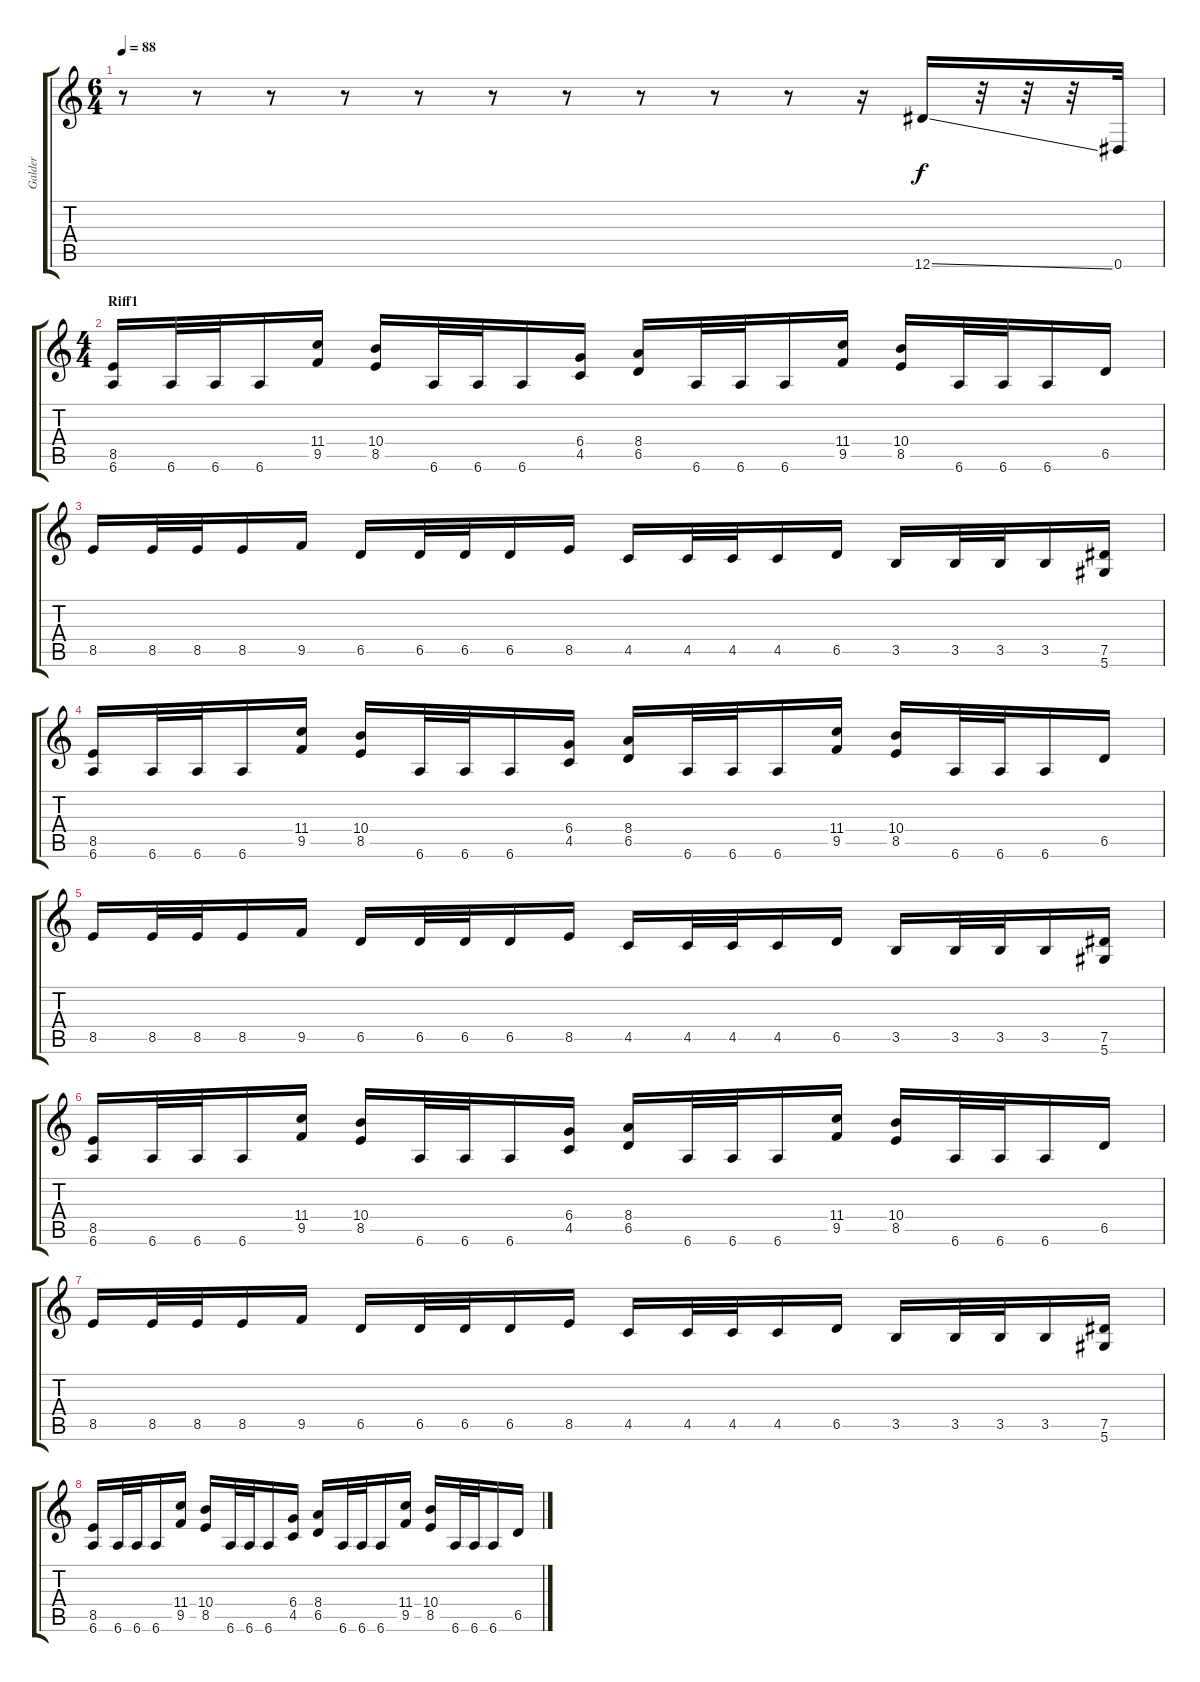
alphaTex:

\track ("Galder" "Galder") {instrument distortionguitar}
\staff {score tabs}
\tuning (Eb4 Bb3 Gb3 Db3 Ab2 Eb2) {hide}
\ts (6 4)
\tempo 88
\clef g2
\ks c
r.8{dy f instrument distortionguitar} r.8 r.8 r.8 r.8 r.8 r.8 r.8 r.8 r.8 r.16 12.6{ss}.16 r.32 r.32 r.32 0.6.32 |
\ts (4 4)
\section ("" "Riff1")
(8.5 6.6).16 6.6.32 6.6.32 6.6.16 (11.4 9.5).16 (10.4 8.5).16 6.6.32 6.6.32 6.6.16 (6.4 4.5).16 (8.4 6.5).16 6.6.32 6.6.32 6.6.16 (11.4 9.5).16 (10.4 8.5).16 6.6.32 6.6.32 6.6.16 6.5.16 |
8.5.16 8.5.32 8.5.32 8.5.16 9.5.16 6.5.16 6.5.32 6.5.32 6.5.16 8.5.16 4.5.16 4.5.32 4.5.32 4.5.16 6.5.16 3.5.16 3.5.32 3.5.32 3.5.16 (7.5 5.6).16 |
(8.5 6.6).16 6.6.32 6.6.32 6.6.16 (11.4 9.5).16 (10.4 8.5).16 6.6.32 6.6.32 6.6.16 (6.4 4.5).16 (8.4 6.5).16 6.6.32 6.6.32 6.6.16 (11.4 9.5).16 (10.4 8.5).16 6.6.32 6.6.32 6.6.16 6.5.16 |
8.5.16 8.5.32 8.5.32 8.5.16 9.5.16 6.5.16 6.5.32 6.5.32 6.5.16 8.5.16 4.5.16 4.5.32 4.5.32 4.5.16 6.5.16 3.5.16 3.5.32 3.5.32 3.5.16 (7.5 5.6).16 |
(8.5 6.6).16 6.6.32 6.6.32 6.6.16 (11.4 9.5).16 (10.4 8.5).16 6.6.32 6.6.32 6.6.16 (6.4 4.5).16 (8.4 6.5).16 6.6.32 6.6.32 6.6.16 (11.4 9.5).16 (10.4 8.5).16 6.6.32 6.6.32 6.6.16 6.5.16 |
8.5.16 8.5.32 8.5.32 8.5.16 9.5.16 6.5.16 6.5.32 6.5.32 6.5.16 8.5.16 4.5.16 4.5.32 4.5.32 4.5.16 6.5.16 3.5.16 3.5.32 3.5.32 3.5.16 (7.5 5.6).16 |
(8.5 6.6).16 6.6.32 6.6.32 6.6.16 (11.4 9.5).16 (10.4 8.5).16 6.6.32 6.6.32 6.6.16 (6.4 4.5).16 (8.4 6.5).16 6.6.32 6.6.32 6.6.16 (11.4 9.5).16 (10.4 8.5).16 6.6.32 6.6.32 6.6.16 6.5.16
